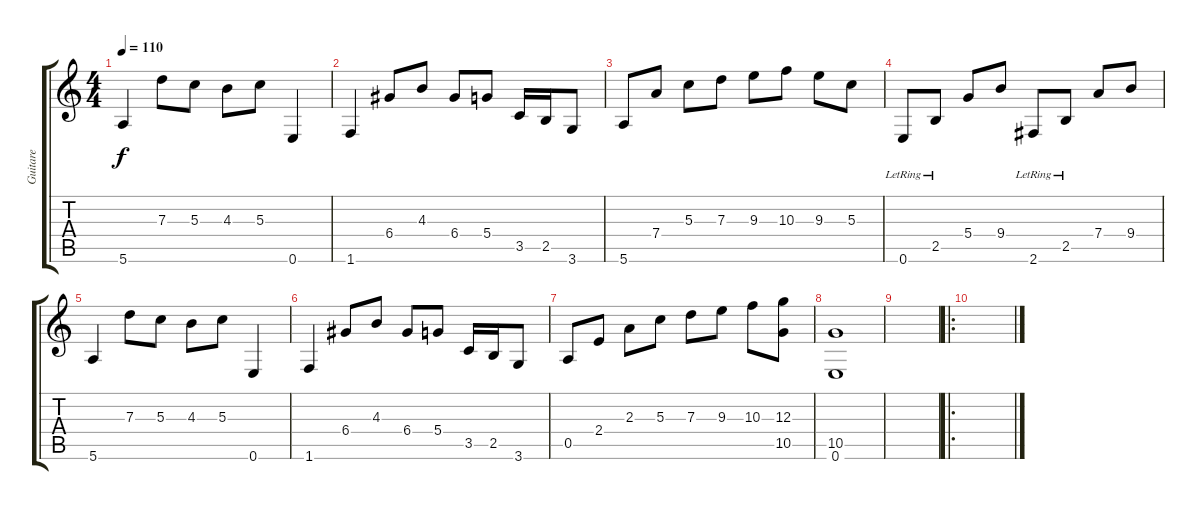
\track ("Guitare" "Guitare") {instrument acousticguitarsteel}
\staff {score tabs}
\tuning (E4 B3 G3 D3 A2 E2) {hide}
\ts (4 4)
\tempo 110
\clef g2
\ks c
5.6.4{dy f} 7.3.8 5.3.8 4.3.8 5.3.8 0.6.4 |
1.6.4 6.4.8 4.3.8 6.4.8 5.4.8 3.5.16 2.5.16 3.6.8 |
5.6.8 7.4.8 5.3.8 7.3.8 9.3.8 10.3.8 9.3.8 5.3.8 |
0.6{lr}.8 2.5{lr}.8 5.4.8 9.4.8 2.6{lr}.8 2.5{lr}.8 7.4.8 9.4.8 |
5.6.4 7.3.8 5.3.8 4.3.8 5.3.8 0.6.4 |
1.6.4 6.4.8 4.3.8 6.4.8 5.4.8 3.5.16 2.5.16 3.6.8 |
0.5.8 2.4.8 2.3.8 5.3.8 7.3.8 9.3.8 10.3.8 (12.3 10.5).8 |
(10.5 0.6).1 |
|
\ro
